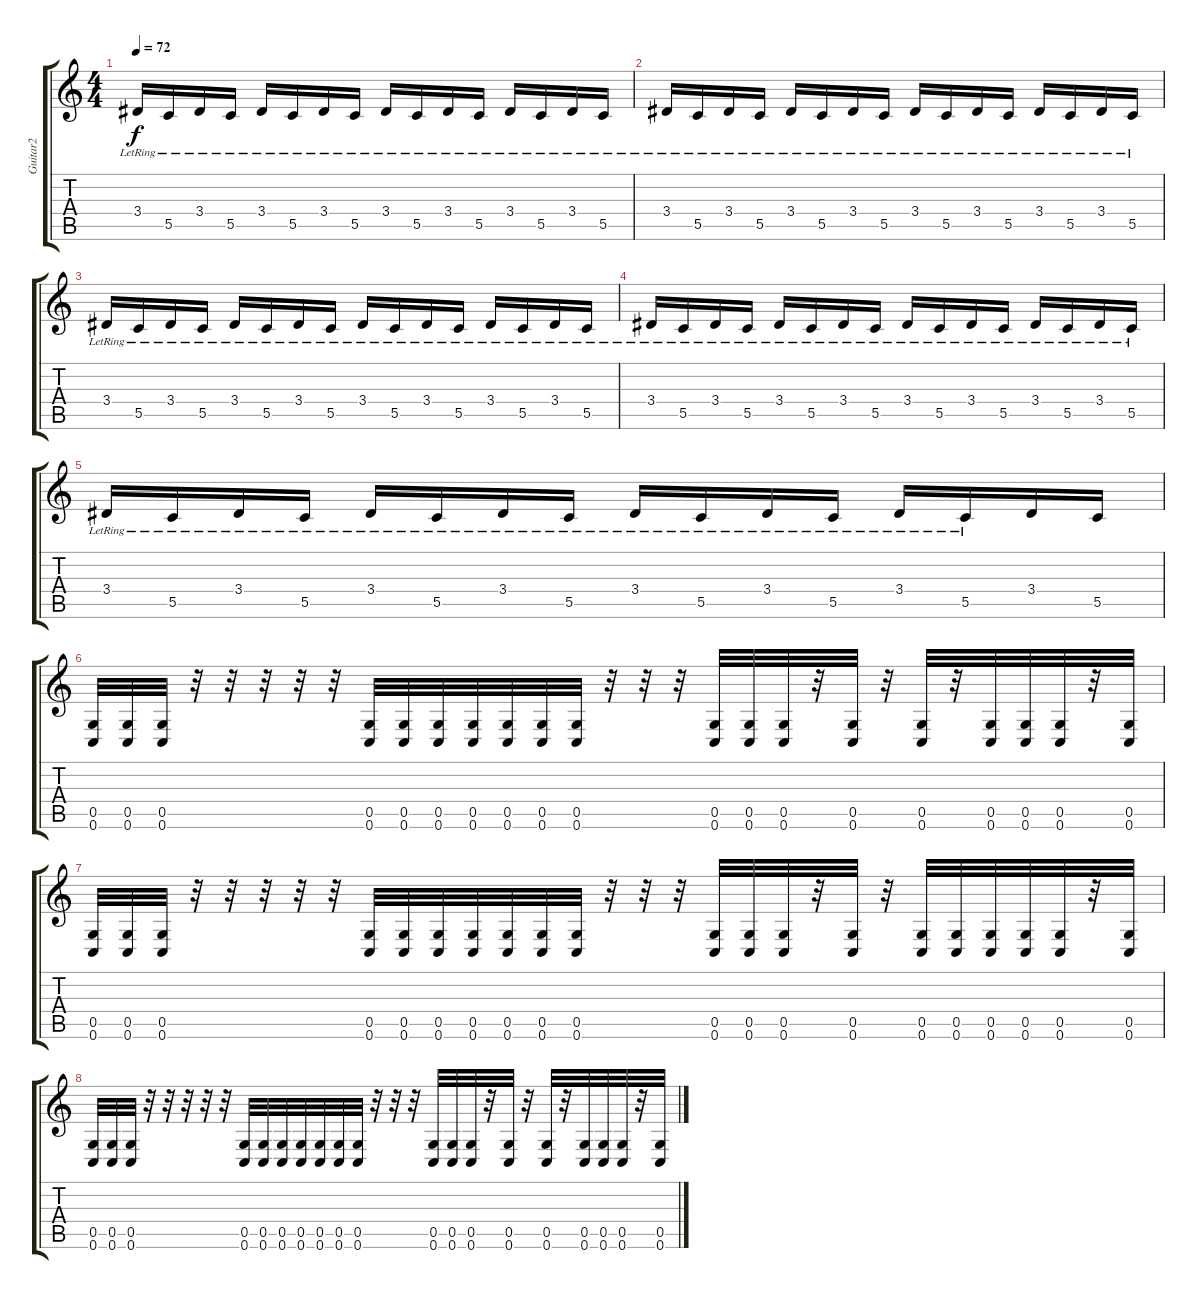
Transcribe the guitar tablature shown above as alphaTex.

\track ("Guitar2" "Guitar2") {instrument distortionguitar}
\staff {score tabs}
\tuning (D4 A3 F3 C3 G2 C2) {hide}
\ts (4 4)
\tempo 72
\clef g2
\ks c
3.4{lr}.16{dy f} 5.5{lr}.16 3.4{lr}.16 5.5{lr}.16 3.4{lr}.16 5.5{lr}.16 3.4{lr}.16 5.5{lr}.16 3.4{lr}.16 5.5{lr}.16 3.4{lr}.16 5.5{lr}.16 3.4{lr}.16 5.5{lr}.16 3.4{lr}.16 5.5{lr}.16 |
3.4{lr}.16 5.5{lr}.16 3.4{lr}.16 5.5{lr}.16 3.4{lr}.16 5.5{lr}.16 3.4{lr}.16 5.5{lr}.16 3.4{lr}.16 5.5{lr}.16 3.4{lr}.16 5.5{lr}.16 3.4{lr}.16 5.5{lr}.16 3.4{lr}.16 5.5{lr}.16 |
3.4{lr}.16 5.5{lr}.16 3.4{lr}.16 5.5{lr}.16 3.4{lr}.16 5.5{lr}.16 3.4{lr}.16 5.5{lr}.16 3.4{lr}.16 5.5{lr}.16 3.4{lr}.16 5.5{lr}.16 3.4{lr}.16 5.5{lr}.16 3.4{lr}.16 5.5{lr}.16 |
3.4{lr}.16 5.5{lr}.16 3.4{lr}.16 5.5{lr}.16 3.4{lr}.16 5.5{lr}.16 3.4{lr}.16 5.5{lr}.16 3.4{lr}.16 5.5{lr}.16 3.4{lr}.16 5.5{lr}.16 3.4{lr}.16 5.5{lr}.16 3.4{lr}.16 5.5{lr}.16 |
3.4{lr}.16 5.5{lr}.16 3.4{lr}.16 5.5{lr}.16 3.4{lr}.16 5.5{lr}.16 3.4{lr}.16 5.5{lr}.16 3.4{lr}.16 5.5{lr}.16 3.4{lr}.16 5.5{lr}.16 3.4{lr}.16 5.5{lr}.16 3.4.16 5.5.16 |
(0.5 0.6).32 (0.5 0.6).32 (0.5 0.6).32 r.32 r.32 r.32 r.32 r.32 (0.5 0.6).32 (0.5 0.6).32 (0.5 0.6).32 (0.5 0.6).32 (0.5 0.6).32 (0.5 0.6).32 (0.5 0.6).32 r.32 r.32 r.32 (0.5 0.6).32 (0.5 0.6).32 (0.5 0.6).32 r.32 (0.5 0.6).32 r.32 (0.5 0.6).32 r.32 (0.5 0.6).32 (0.5 0.6).32 (0.5 0.6).32 r.32 (0.5 0.6).32 |
(0.5 0.6).32 (0.5 0.6).32 (0.5 0.6).32 r.32 r.32 r.32 r.32 r.32 (0.5 0.6).32 (0.5 0.6).32 (0.5 0.6).32 (0.5 0.6).32 (0.5 0.6).32 (0.5 0.6).32 (0.5 0.6).32 r.32 r.32 r.32 (0.5 0.6).32 (0.5 0.6).32 (0.5 0.6).32 r.32 (0.5 0.6).32 r.32 (0.5 0.6).32 (0.5 0.6).32 (0.5 0.6).32 (0.5 0.6).32 (0.5 0.6).32 r.32 (0.5 0.6).32 |
(0.5 0.6).32 (0.5 0.6).32 (0.5 0.6).32 r.32 r.32 r.32 r.32 r.32 (0.5 0.6).32 (0.5 0.6).32 (0.5 0.6).32 (0.5 0.6).32 (0.5 0.6).32 (0.5 0.6).32 (0.5 0.6).32 r.32 r.32 r.32 (0.5 0.6).32 (0.5 0.6).32 (0.5 0.6).32 r.32 (0.5 0.6).32 r.32 (0.5 0.6).32 r.32 (0.5 0.6).32 (0.5 0.6).32 (0.5 0.6).32 r.32 (0.5 0.6).32
